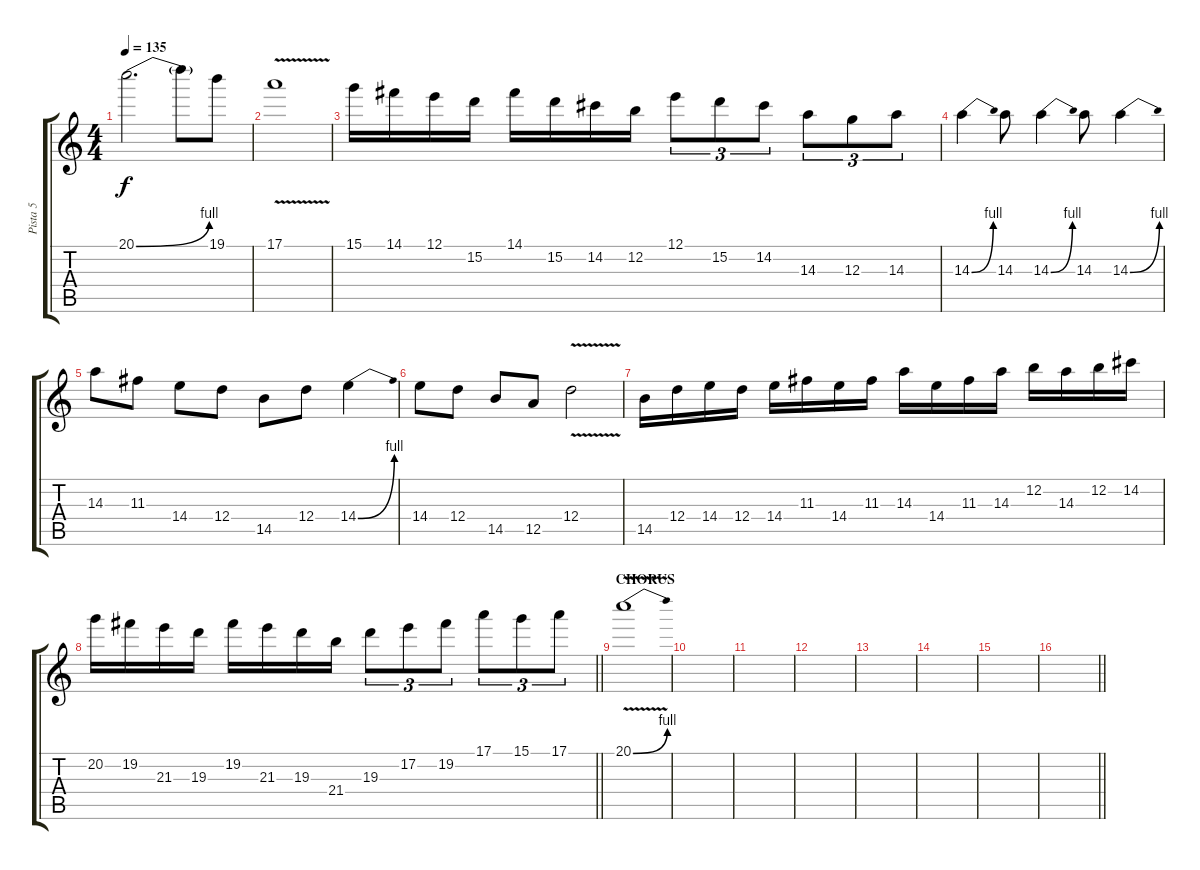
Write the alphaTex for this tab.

\track ("Pista 5" "Pista 5") {instrument distortionguitar}
\staff {score tabs}
\tuning (E4 B3 G3 D3 A2 E2) {hide}
\ts (4 4)
\tempo 135
\clef g2
\ks c
20.1{be (bend 0 0 60 4)}.2{d dy f} 20.1{t}.8 19.1.8 |
17.1{v}.1 |
15.1.16 14.1.16 12.1.16 15.2.16 14.1.16 15.2.16 14.2.16 12.2.16 12.1.8{tu (3 2)} 15.2.8{tu (3 2)} 14.2.8{tu (3 2)} 14.3.8{tu (3 2)} 12.3.8{tu (3 2)} 14.3.8{tu (3 2)} |
14.3{be (bend 0 0 60 4)}.4 14.3.8 14.3{be (bend 0 0 60 4)}.4 14.3.8 14.3{be (bend 0 0 60 4)}.4 |
14.3.8 11.3.8 14.4.8 12.4.8 14.5.8 12.4.8 14.4{be (bend 0 0 60 4)}.4 |
14.4.8 12.4.8 14.5.8 12.5.8 12.4{v}.2 |
14.5.16 12.4.16 14.4.16 12.4.16 14.4.16 11.3.16 14.4.16 11.3.16 14.3.16 14.4.16 11.3.16 14.3.16 12.2.16 14.3.16 12.2.16 14.2.16 |
\barLineRight lightlight
20.2.16 19.2.16 21.3.16 19.3.16 19.2.16 21.3.16 19.3.16 21.4.16 19.3.8{tu (3 2)} 17.2.8{tu (3 2)} 19.2.8{tu (3 2)} 17.1.8{tu (3 2)} 15.1.8{tu (3 2)} 17.1.8{tu (3 2)} |
\section ("" "CHORUS")
20.1{be (bend 0 0 60 4) v}.1 |
|
|
|
|
|
|
\barLineRight lightlight
